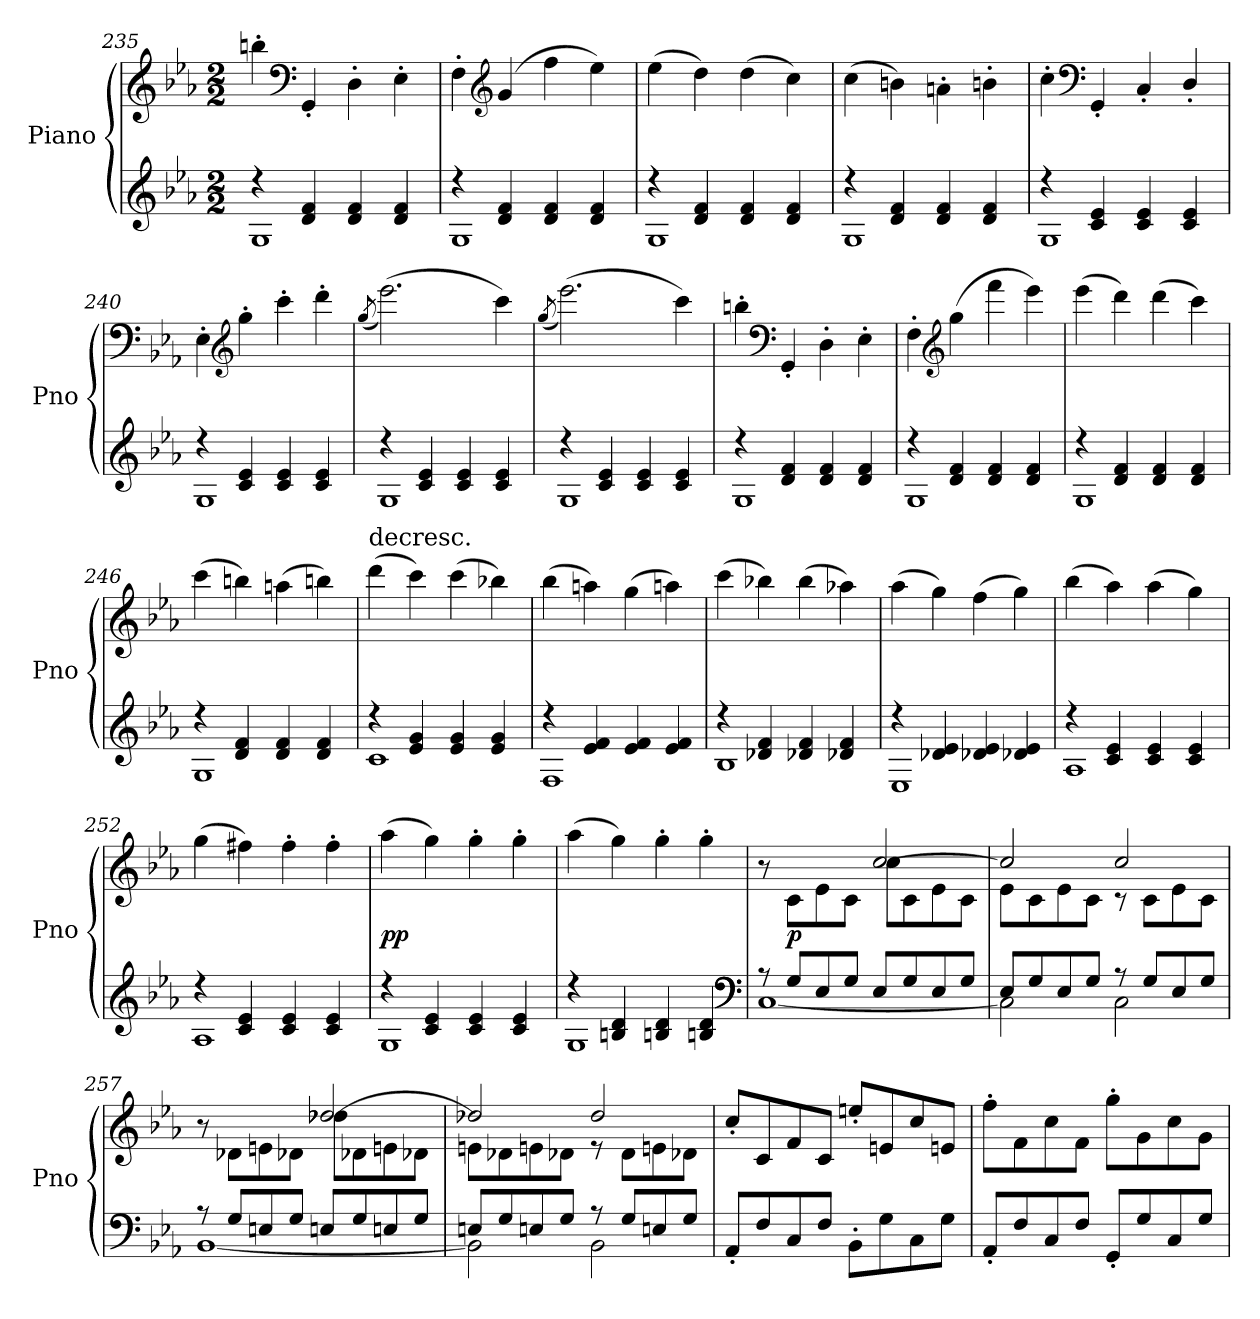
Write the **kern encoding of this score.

**kern	**kern	**dynam
*part2	*part1	*part1
*staff2	*staff1	*staff1
*I"Piano	*I"Piano	*
*I'Pno	*I'Pno	*
*clefG2	*clefG2	*
*k[b-e-a-]	*k[b-e-a-]	*
*M2/2	*M2/2	*
=235	=235	=235
*^	*	*
4r	1G	4bbn'	.
*	*	*clefF4	*
4d 4f	.	4GG'	.
4d 4f	.	4D'	.
4d 4f	.	4E-'	.
=236	=236	=236	=236
4r	1G	4F'	.
*	*	*clefG2	*
4d 4f	.	(4g	.
4d 4f	.	4ff	.
4d 4f	.	4ee-)	.
=237	=237	=237	=237
4r	1G	(4ee-	.
4d 4f	.	4dd)	.
4d 4f	.	(4dd	.
4d 4f	.	4cc)	.
=238	=238	=238	=238
4r	1G	(4cc	.
4d 4f	.	4bn)	.
4d 4f	.	4an'\	.
4d 4f	.	4bn'	.
=239	=239	=239	=239
4r	1G	4cc'	.
*	*	*clefF4	*
4c 4e-	.	4GG'	.
4c 4e-	.	4C'	.
4c 4e-	.	4D'/	.
=240	=240	=240	=240
4r	1G	4E-'	.
*	*	*clefG2	*
4c 4e-	.	4gg'	.
4c 4e-	.	4ccc'	.
4c 4e-	.	4ddd'	.
=241	=241	=241	=241
.	.	(8qgg	.
4r	1G	(2.eee-)	.
4c 4e-	.	.	.
4c 4e-	.	.	.
4c 4e-	.	4ccc)	.
=242	=242	=242	=242
.	.	(8qgg	.
4r	1G	(2.eee-)	.
4c 4e-	.	.	.
4c 4e-	.	.	.
4c 4e-	.	4ccc)	.
=243	=243	=243	=243
4r	1G	4bbn'	.
*	*	*clefF4	*
4d 4f	.	4GG'	.
4d 4f	.	4D'	.
4d 4f	.	4E-'	.
=244	=244	=244	=244
4r	1G	4F'	.
*	*	*clefG2	*
4d 4f	.	(4gg	.
4d 4f	.	4fff	.
4d 4f	.	4eee-)	.
=245	=245	=245	=245
4r	1G	(4eee-	.
4d 4f	.	4ddd)	.
4d 4f	.	(4ddd	.
4d 4f	.	4ccc)	.
=246	=246	=246	=246
4r	1G	(4ccc	.
4d 4f	.	4bbn)	.
4d 4f	.	(4aan	.
4d 4f	.	4bbn)	.
=247	=247	=247	=247
!	!	!LO:TX:a:t=decresc.	!
4r	1c	(4ddd	.
4e- 4g	.	4ccc)	.
4e- 4g	.	(4ccc	.
4e- 4g	.	4bb-X)	.
=248	=248	=248	=248
4r	1F	(4bb-	.
4e- 4f	.	4aan)	.
4e- 4f	.	(4gg	.
4e- 4f	.	4aan)	.
=249	=249	=249	=249
4r	1B-	(4ccc	.
4d-X 4f	.	4bb-X)	.
4d-X 4f	.	(4bb-	.
4d-X 4f	.	4aa-X)	.
=250	=250	=250	=250
4r	1E-	(4aa-	.
4d-X 4e-	.	4gg)	.
4d-X 4e-	.	(4ff	.
4d-X 4e-	.	4gg)	.
=251	=251	=251	=251
4r	1A-	(4bb-	.
4c 4e-	.	4aa-)	.
4c 4e-	.	(4aa-	.
4c 4e-	.	4gg)	.
=252	=252	=252	=252
4r	1A-	(4gg	.
4c 4e-	.	4ff#X)	.
4c 4e-	.	4ff#'	.
4c 4e-	.	4ff#'	.
=253	=253	=253	=253
4r	1G	(4aa-	pp
4c 4e-	.	4gg)	.
4c 4e-	.	4gg'	.
4c 4e-	.	4gg'	.
=254	=254	=254	=254
4r	1G	(4aa-	.
4Bn 4d	.	4gg)	.
4Bn 4d	.	4gg'	.
4Bn 4d	.	4gg'	.
*clefF4	*	*	*
=255	=255	=255	=255
*	*	*^	*
8rA	[1C	2ryy	8r	.
8GL	.	.	8c\L	p
8E-	.	.	8e-	.
8GJ	.	.	8cJ	.
8E-L	.	[2cc	8ccL	.
8G	.	.	8c	.
8E-	.	.	8e-	.
8GJ	.	.	8cJ	.
=256	=256	=256	=256	=256
8E-L	2C]	2cc]	8e-L	.
8G	.	.	8c	.
8E-	.	.	8e-	.
8GJ	.	.	8cJ	.
8rA	2C	2cc	8rc	.
8GL	.	.	8cL	.
8E-	.	.	8e-	.
8GJ	.	.	8cJ	.
=257	=257	=257	=257	=257
8r	[1BB-	2ryy	8r	.
8GL	.	.	8d-X\L	.
8En	.	.	8en	.
8GJ	.	.	8d-XJ	.
8EnL	.	[2dd-X	8dd-XL	.
8G	.	.	8d-X	.
8En	.	.	8en	.
8GJ	.	.	8d-XJ	.
=258	=258	=258	=258	=258
8EnL	2BB-]	2dd-X]	8enL	.
8G	.	.	8d-X	.
8En	.	.	8en	.
8GJ	.	.	8d-XJ	.
8r	2BB-	2dd-	8re	.
8GL	.	.	8d-L	.
8En	.	.	8en	.
8GJ	.	.	8d-XJ	.
*v	*v	*	*	*
=259	=259	=259	=259
!	!LO:TX:a:t=cresc.	!	!
*	*v	*v	*
8AA-'L	8cc'L	.
8F	8c	.
8C	8f	.
8FJ	8cJ	.
8BB-'L	8een'L	.
8G	8en	.
8C	8cc	.
8GJ	8enJ	.
=260	=260	=260
8AA-'L	8ff'\L	.
8F	8f	.
8C	8cc	.
8FJ	8fJ	.
8GG'L	8gg'L	.
8G	8g	.
8C	8cc	.
8GJ	8gJ	.
=	=	=
*-	*-	*-
